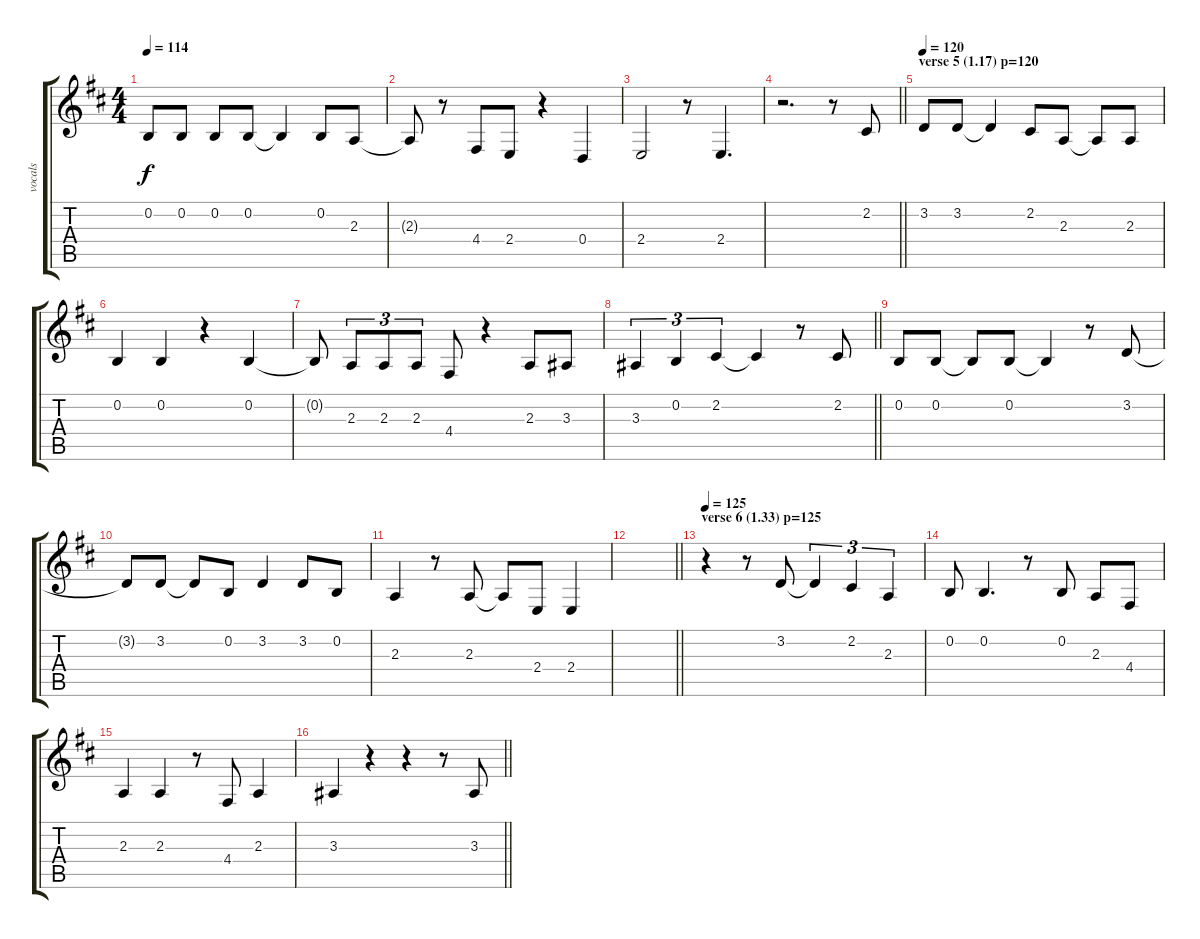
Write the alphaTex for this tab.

\track ("vocals" "vocals") {instrument clarinet}
\staff {score tabs}
\tuning (E4 B3 G3 D3 A2 E2) {hide}
\ts (4 4)
\tempo 114
\clef g2
\ks d
0.2{t}.8{dy f} 0.2.8 0.2.8 0.2.8 0.2{t}.4 0.2.8 2.3.8 |
2.3{t}.8 r.8 4.4.8 2.4.8 r.4 0.4.4 |
2.4.2 r.8 2.4.4{d} |
\barLineRight lightlight
r.2{d} r.8 2.2.8 |
\section ("" "verse 5 (1.17) p=120")
\tempo 120
3.2.8 3.2.8 3.2{t}.4 2.2.8 2.3.8 2.3{t}.8 2.3.8 |
0.2.4 0.2.4 r.4 0.2.4 |
0.2{t}.8 2.3.8{tu (3 2)} 2.3.8{tu (3 2)} 2.3.8{tu (3 2)} 4.4.8 r.4 2.3.8 3.3.8 |
\barLineRight lightlight
3.3.4{tu (3 2)} 0.2.4{tu (3 2)} 2.2.4{tu (3 2)} 2.2{t}.4 r.8 2.2.8 |
0.2.8 0.2.8 0.2{t}.8 0.2.8 0.2{t}.4 r.8 3.2.8 |
3.2{t}.8 3.2.8 3.2{t}.8 0.2.8 3.2.4 3.2.8 0.2.8 |
2.3.4 r.8 2.3.8 2.3{t}.8 2.4.8 2.4.4 |
\barLineRight lightlight
|
\section ("" "verse 6 (1.33) p=125")
\tempo 125
r.4 r.8 3.2.8 3.2{t}.4{tu (3 2)} 2.2.4{tu (3 2)} 2.3.4{tu (3 2)} |
0.2.8 0.2.4{d} r.8 0.2.8 2.3.8 4.4.8 |
2.3.4 2.3.4 r.8 4.4.8 2.3.4 |
\barLineRight lightlight
3.3.4 r.4 r.4 r.8 3.3.8
